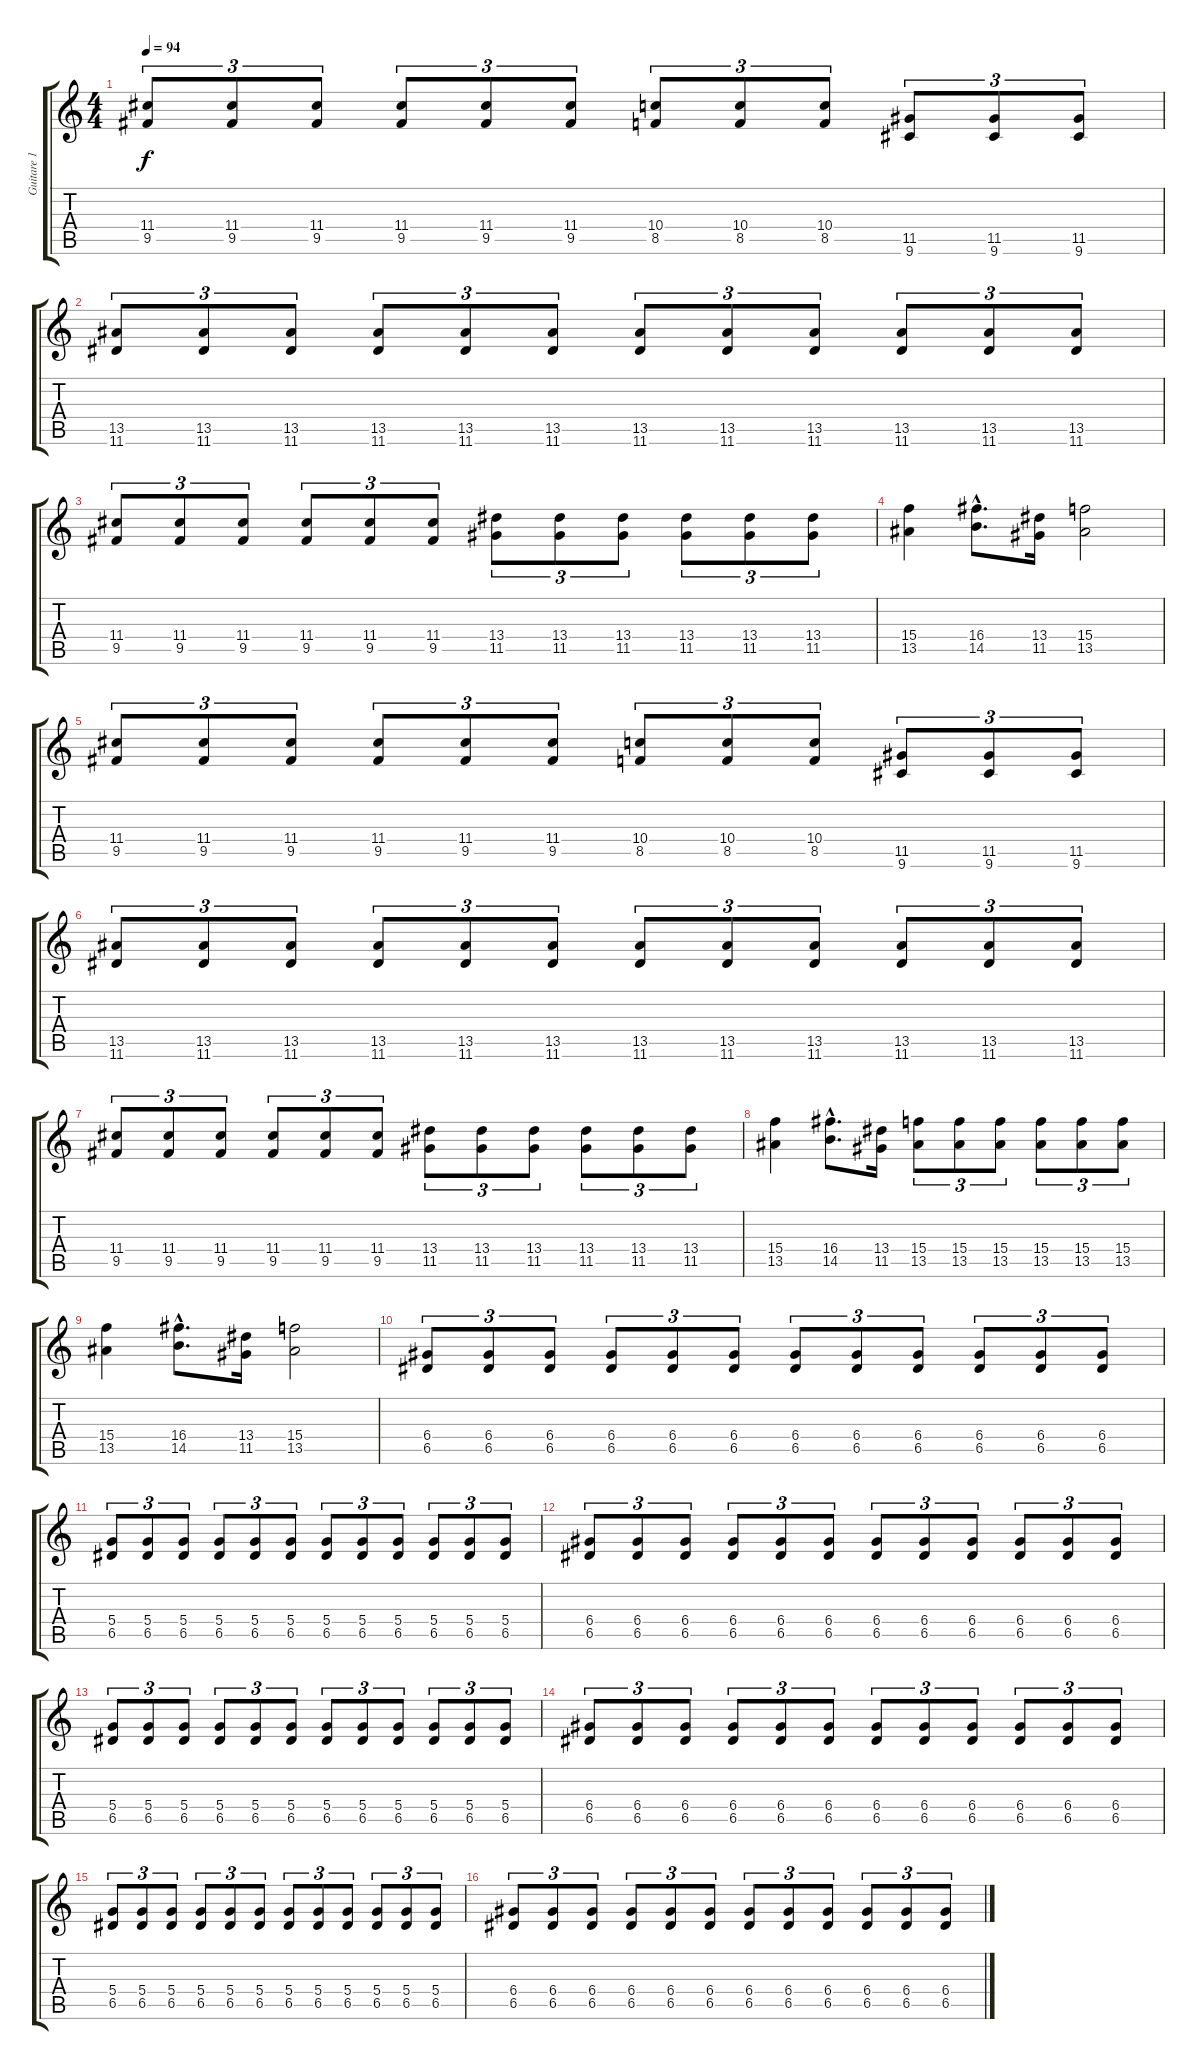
\track ("Guitare 1" "Guitare 1") {instrument distortionguitar}
\staff {score tabs}
\tuning (E4 B3 G3 D3 A2 E2) {hide}
\ts (4 4)
\tempo 94
\clef g2
\ks c
(11.4 9.5).8{tu (3 2) dy f} (11.4 9.5).8{tu (3 2)} (11.4 9.5).8{tu (3 2)} (11.4 9.5).8{tu (3 2)} (11.4 9.5).8{tu (3 2)} (11.4 9.5).8{tu (3 2)} (10.4 8.5).8{tu (3 2)} (10.4 8.5).8{tu (3 2)} (10.4 8.5).8{tu (3 2)} (11.5 9.6).8{tu (3 2)} (11.5 9.6).8{tu (3 2)} (11.5 9.6).8{tu (3 2)} |
(13.5 11.6).8{tu (3 2)} (13.5 11.6).8{tu (3 2)} (13.5 11.6).8{tu (3 2)} (13.5 11.6).8{tu (3 2)} (13.5 11.6).8{tu (3 2)} (13.5 11.6).8{tu (3 2)} (13.5 11.6).8{tu (3 2)} (13.5 11.6).8{tu (3 2)} (13.5 11.6).8{tu (3 2)} (13.5 11.6).8{tu (3 2)} (13.5 11.6).8{tu (3 2)} (13.5 11.6).8{tu (3 2)} |
(11.4 9.5).8{tu (3 2)} (11.4 9.5).8{tu (3 2)} (11.4 9.5).8{tu (3 2)} (11.4 9.5).8{tu (3 2)} (11.4 9.5).8{tu (3 2)} (11.4 9.5).8{tu (3 2)} (13.4 11.5).8{tu (3 2)} (13.4 11.5).8{tu (3 2)} (13.4 11.5).8{tu (3 2)} (13.4 11.5).8{tu (3 2)} (13.4 11.5).8{tu (3 2)} (13.4 11.5).8{tu (3 2)} |
(15.4 13.5).4 (16.4{hac} 14.5{hac}).8{d} (13.4 11.5).16 (15.4 13.5).2 |
(11.4 9.5).8{tu (3 2)} (11.4 9.5).8{tu (3 2)} (11.4 9.5).8{tu (3 2)} (11.4 9.5).8{tu (3 2)} (11.4 9.5).8{tu (3 2)} (11.4 9.5).8{tu (3 2)} (10.4 8.5).8{tu (3 2)} (10.4 8.5).8{tu (3 2)} (10.4 8.5).8{tu (3 2)} (11.5 9.6).8{tu (3 2)} (11.5 9.6).8{tu (3 2)} (11.5 9.6).8{tu (3 2)} |
(13.5 11.6).8{tu (3 2)} (13.5 11.6).8{tu (3 2)} (13.5 11.6).8{tu (3 2)} (13.5 11.6).8{tu (3 2)} (13.5 11.6).8{tu (3 2)} (13.5 11.6).8{tu (3 2)} (13.5 11.6).8{tu (3 2)} (13.5 11.6).8{tu (3 2)} (13.5 11.6).8{tu (3 2)} (13.5 11.6).8{tu (3 2)} (13.5 11.6).8{tu (3 2)} (13.5 11.6).8{tu (3 2)} |
(11.4 9.5).8{tu (3 2)} (11.4 9.5).8{tu (3 2)} (11.4 9.5).8{tu (3 2)} (11.4 9.5).8{tu (3 2)} (11.4 9.5).8{tu (3 2)} (11.4 9.5).8{tu (3 2)} (13.4 11.5).8{tu (3 2)} (13.4 11.5).8{tu (3 2)} (13.4 11.5).8{tu (3 2)} (13.4 11.5).8{tu (3 2)} (13.4 11.5).8{tu (3 2)} (13.4 11.5).8{tu (3 2)} |
(15.4 13.5).4 (16.4{hac} 14.5{hac}).8{d} (13.4 11.5).16 (15.4 13.5).8{tu (3 2)} (15.4 13.5).8{tu (3 2)} (15.4 13.5).8{tu (3 2)} (15.4 13.5).8{tu (3 2)} (15.4 13.5).8{tu (3 2)} (15.4 13.5).8{tu (3 2)} |
(15.4 13.5).4 (16.4{hac} 14.5{hac}).8{d} (13.4 11.5).16 (15.4 13.5).2 |
(6.4 6.5).8{tu (3 2)} (6.4 6.5).8{tu (3 2)} (6.4 6.5).8{tu (3 2)} (6.4 6.5).8{tu (3 2)} (6.4 6.5).8{tu (3 2)} (6.4 6.5).8{tu (3 2)} (6.4 6.5).8{tu (3 2)} (6.4 6.5).8{tu (3 2)} (6.4 6.5).8{tu (3 2)} (6.4 6.5).8{tu (3 2)} (6.4 6.5).8{tu (3 2)} (6.4 6.5).8{tu (3 2)} |
(5.4 6.5).8{tu (3 2)} (5.4 6.5).8{tu (3 2)} (5.4 6.5).8{tu (3 2)} (5.4 6.5).8{tu (3 2)} (5.4 6.5).8{tu (3 2)} (5.4 6.5).8{tu (3 2)} (5.4 6.5).8{tu (3 2)} (5.4 6.5).8{tu (3 2)} (5.4 6.5).8{tu (3 2)} (5.4 6.5).8{tu (3 2)} (5.4 6.5).8{tu (3 2)} (5.4 6.5).8{tu (3 2)} |
(6.4 6.5).8{tu (3 2)} (6.4 6.5).8{tu (3 2)} (6.4 6.5).8{tu (3 2)} (6.4 6.5).8{tu (3 2)} (6.4 6.5).8{tu (3 2)} (6.4 6.5).8{tu (3 2)} (6.4 6.5).8{tu (3 2)} (6.4 6.5).8{tu (3 2)} (6.4 6.5).8{tu (3 2)} (6.4 6.5).8{tu (3 2)} (6.4 6.5).8{tu (3 2)} (6.4 6.5).8{tu (3 2)} |
(5.4 6.5).8{tu (3 2)} (5.4 6.5).8{tu (3 2)} (5.4 6.5).8{tu (3 2)} (5.4 6.5).8{tu (3 2)} (5.4 6.5).8{tu (3 2)} (5.4 6.5).8{tu (3 2)} (5.4 6.5).8{tu (3 2)} (5.4 6.5).8{tu (3 2)} (5.4 6.5).8{tu (3 2)} (5.4 6.5).8{tu (3 2)} (5.4 6.5).8{tu (3 2)} (5.4 6.5).8{tu (3 2)} |
(6.4 6.5).8{tu (3 2)} (6.4 6.5).8{tu (3 2)} (6.4 6.5).8{tu (3 2)} (6.4 6.5).8{tu (3 2)} (6.4 6.5).8{tu (3 2)} (6.4 6.5).8{tu (3 2)} (6.4 6.5).8{tu (3 2)} (6.4 6.5).8{tu (3 2)} (6.4 6.5).8{tu (3 2)} (6.4 6.5).8{tu (3 2)} (6.4 6.5).8{tu (3 2)} (6.4 6.5).8{tu (3 2)} |
(5.4 6.5).8{tu (3 2)} (5.4 6.5).8{tu (3 2)} (5.4 6.5).8{tu (3 2)} (5.4 6.5).8{tu (3 2)} (5.4 6.5).8{tu (3 2)} (5.4 6.5).8{tu (3 2)} (5.4 6.5).8{tu (3 2)} (5.4 6.5).8{tu (3 2)} (5.4 6.5).8{tu (3 2)} (5.4 6.5).8{tu (3 2)} (5.4 6.5).8{tu (3 2)} (5.4 6.5).8{tu (3 2)} |
(6.4 6.5).8{tu (3 2)} (6.4 6.5).8{tu (3 2)} (6.4 6.5).8{tu (3 2)} (6.4 6.5).8{tu (3 2)} (6.4 6.5).8{tu (3 2)} (6.4 6.5).8{tu (3 2)} (6.4 6.5).8{tu (3 2)} (6.4 6.5).8{tu (3 2)} (6.4 6.5).8{tu (3 2)} (6.4 6.5).8{tu (3 2)} (6.4 6.5).8{tu (3 2)} (6.4 6.5).8{tu (3 2)}
